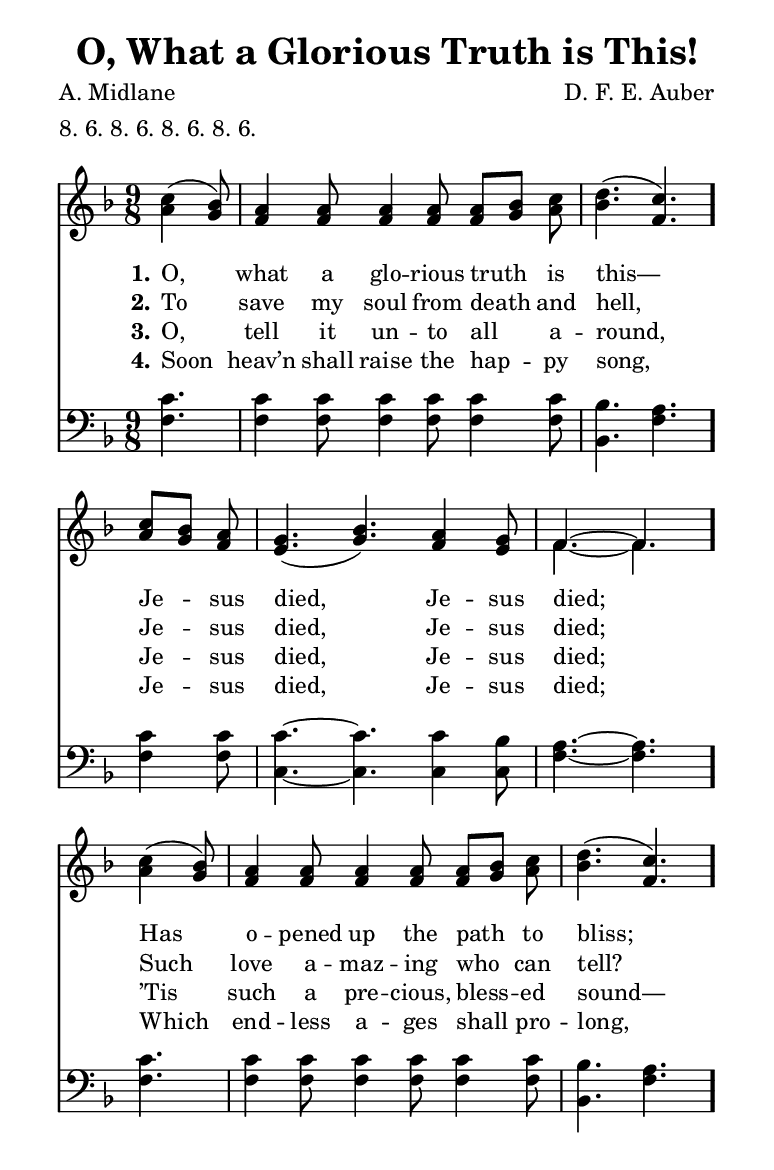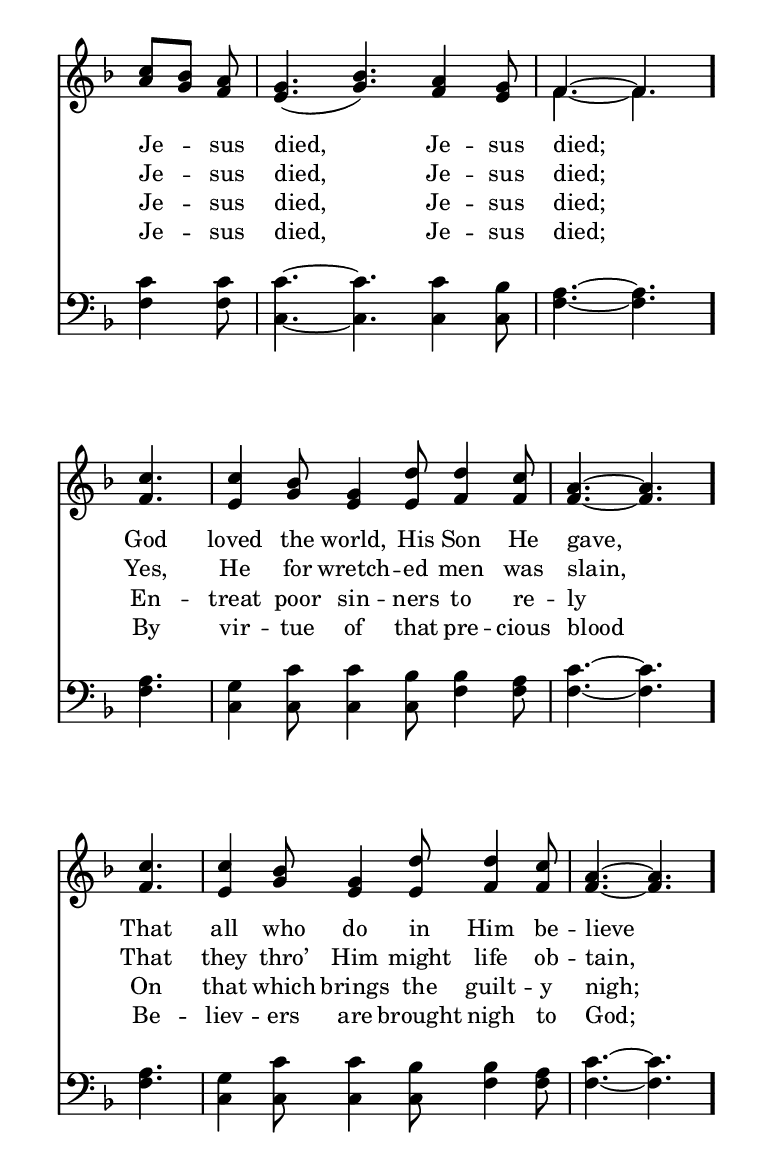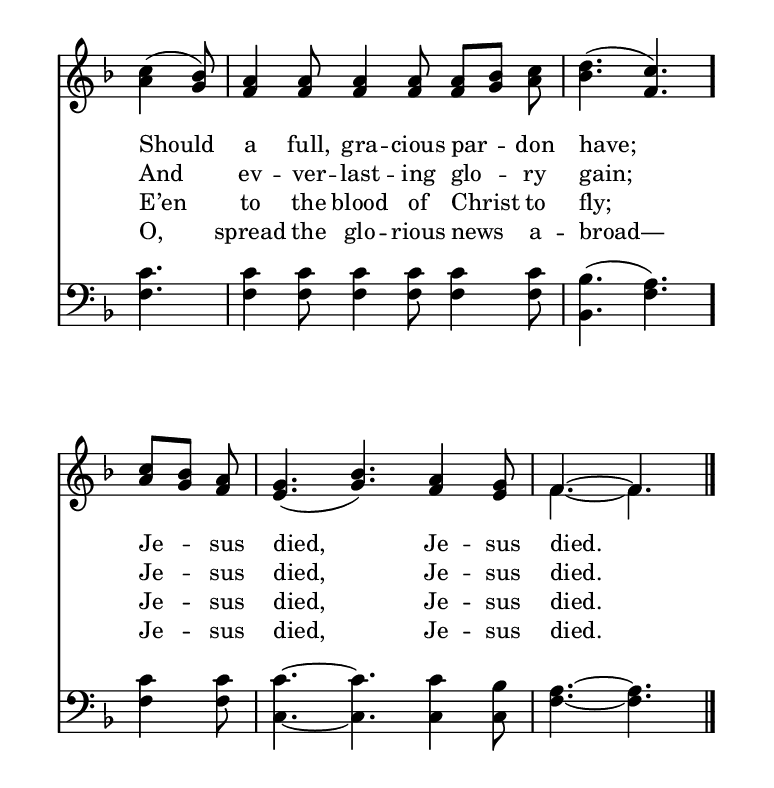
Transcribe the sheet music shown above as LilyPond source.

\include "common/global.ily"
\paper {
  \include "common/paper.ily"
}

\header{
  hymnnumber = "27"
  title = "O, What a Glorious Truth is This!"
  tunename = "Mercy’s Free"
  meter = "8. 6. 8. 6. 8. 6. 8. 6."
  poet = "A. Midlane"
  composer = "D. F. E. Auber"
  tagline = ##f
}

global = {
  \include "common/overrides.ily"
  \autoBeamOff
  \override Staff.TimeSignature.style = #'numbered \time 9/8
  \once \override Score.MetronomeMark.transparent = ##t
  \tempo 4 = 80
  \key f \major
  \partial 4.
}

patternOne   = { c4( c8) | c4 c8 c4 c8 c8[ c8] c8 | c4.( c4.) c8[ c8] c8 | c4.( c4.) c4 c8 | c4. ~ c4. }
patternTwo   = { c4. | c4 c8 c4 c8 c4 c8 | c4. ~ c4. c4. | c4 c8 c4 c8 c4 c8 | c4. ~ c4. }
patternThree = { c4. | c4 c8 c4 c8 c4 c8 | c4. c4. c4 c8 | c4. ~ c4. c4 c8 | c4. ~ c4. }
patternFour  = { c4( c8) | c4 c8 c4 c8 c8[ c8] c8 | c4.( c4.) c8[ c8] c8 | c4.( c4.) c4 c8 | c4. ~ c4. }
patternFive  = { c4. | c4 c8 c4 c8 c4 c8 | c4.( c4.) c4 c8 | c4. ~ c4. c4 c8 | c4. ~ c4. }

notesSoprano = {
\global
\relative c' {

    \changePitch \patternOne  { c' bes | a a a a a bes c | d c c bes a | g bes a g | f f }
    \changePitch \patternOne  { c' bes | a a a a a bes c | d c c bes a | g bes a g | f f }
    \changePitch \patternTwo  { c' | c bes g d' d c | a a c | c bes g d' d c | a a }
    \changePitch \patternFour { c bes | a a a a a bes c | d c c bes a | g bes a g | f f }

	\bar "|."

}
}

notesAlto = {
\global
\relative e' {

    \changePitch \patternOne  { a g | f f f f f g a | bes f a g f | e g f e | f f }
    \changePitch \patternOne  { a g | f f f f f g a | bes f a g f | e g f e | f f }
    \changePitch \patternTwo  { f | e g e e f f | f f f | e g e e f f | f f }
    \changePitch \patternFour { a g | f f f f f g a | bes f a g f | e g f e | f f }

}
}

notesTenor = {
\global
\relative a {

    \changePitch \patternThree { c | c c c c c c | bes a c c | c c c bes | a a }
    \changePitch \patternThree { c | c c c c c c | bes a c c | c c c bes | a a }
    \changePitch \patternTwo   { a | g c c bes bes a | c c a | g c c bes bes a | c c }
    \changePitch \patternFive  { c | c c c c c c | bes a c c | c c c bes | a a }

}
}

notesBass = {
\global
\relative a {

    \changePitch \patternThree { f | f f f f f f | bes, f' f f | c c c c | f f }
    \changePitch \patternThree { f | f f f f f f | bes, f' f f | c c c c | f f }
    \changePitch \patternTwo   { f | c c c c f f | f f | f c c c c f f | f f }
    \changePitch \patternFive  { f | f f f f f f | bes, f' f f | c c c c | f f }

}
}

wordsA = \lyricmode {
\set stanza = "1."

O, what a glo -- rious truth is this— \bar "."
Je -- sus died, Je -- sus died; \bar "." \break
Has o -- pened up the path to bliss; \bar "."
Je -- sus died, Je -- sus died; \bar "." \break
God loved the world, His Son He gave, \bar "."
That all who do in Him be -- lieve \bar "." \break
Should a full, gra -- cious par -- don have; \bar "."
Je -- sus died, Je -- sus died. \bar "." \break

}

wordsB = \lyricmode {
\set stanza = "2."

To save my soul from death and hell,
Je -- sus died, Je -- sus died;
Such love a -- maz -- ing who can tell?
Je -- sus died, Je -- sus died;
Yes, He for wretch -- ed men was slain,
That they thro’ Him might life ob -- tain,
And ev -- ver -- last -- ing glo -- ry gain;
Je -- sus died, Je -- sus died.

}

wordsC = \lyricmode {
\set stanza = "3."

O, tell it un -- to all a -- round,
Je -- sus died, Je -- sus died;
’Tis such a pre -- cious, bless -- ed sound—
Je -- sus died, Je -- sus died;
En -- treat poor sin -- ners to re -- ly
On that which brings the guilt -- y nigh;
E’en to the blood of Christ to fly;
Je -- sus died, Je -- sus died.

}

wordsD = \lyricmode {
\set stanza = "4."

Soon heav’n shall raise the hap -- py song,
Je -- sus died, Je -- sus died;
Which end -- less a -- ges shall pro -- long,
Je -- sus died, Je -- sus died;
By vir -- tue of that pre -- cious blood
Be -- liev -- ers are brought nigh to God;
O, spread the glo -- rious news a -- broad—
Je -- sus died, Je -- sus died.

}


\score {
  \context ChoirStaff <<
    \context Staff = upper <<
      \set Staff.autoBeaming = ##f
      \set ChoirStaff.systemStartDelimiter = #'SystemStartBar
      \set ChoirStaff.printPartCombineTexts = ##f
      \partcombine #'(2 . 9) \notesSoprano \notesAlto
      \context NullVoice = sopranos { \voiceOne << \notesSoprano >> }
      \context NullVoice = altos { \voiceTwo << \notesAlto >> }
      \context Lyrics = one   \lyricsto sopranos \wordsA
      \context Lyrics = two   \lyricsto sopranos \wordsB
      \context Lyrics = three \lyricsto sopranos \wordsC
      \context Lyrics = four  \lyricsto sopranos \wordsD
    >>
    \context Staff = men <<
      \set Staff.autoBeaming = ##f
      \clef bass
      \set ChoirStaff.printPartCombineTexts = ##f
      \partcombine #'(2 . 9) \notesTenor \notesBass
      \context NullVoice = tenors { \voiceOne << \notesTenor >> }
      \context NullVoice = basses { \voiceTwo << \notesBass >> }
    >>
  >>
  \layout {
    \include "common/layout.ily"
  }
  \midi{
    \include "common/midi.ily"
  }
}

\version "2.19.49"  % necessary for upgrading to future LilyPond versions.

